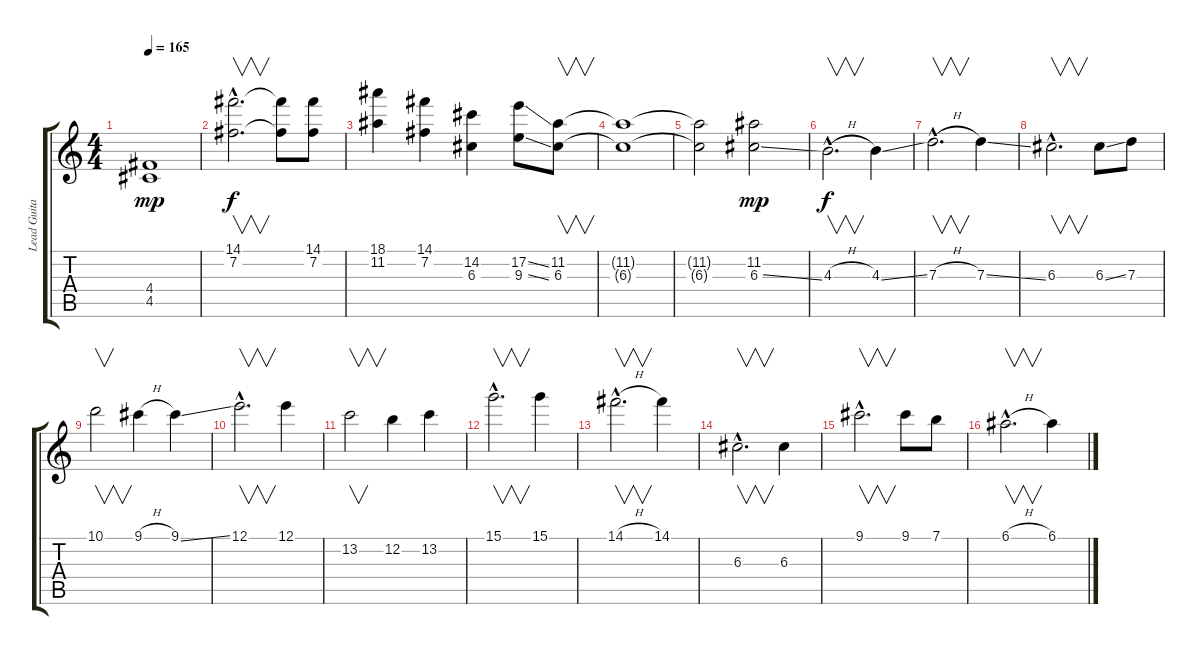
\track ("Lead Guitar 2" "Lead Guita") {instrument overdrivenguitar}
\staff {score tabs}
\tuning (E4 B3 G3 D3 A2 E2) {hide}
\ts (4 4)
\tempo 165
\clef g2
\ks c
(4.4 4.5).1{dy mp} |
(14.1{hac} 7.2{hac}).2{v d dy f} (14.1{t} 7.2{t}).8 (14.1 7.2).8 |
(18.1 11.2).4 (14.1 7.2).4 (14.2 6.3).4 (17.2{ss} 9.3{ss}).8 (11.2 6.3).8{v} |
(11.2{t} 6.3{t}).1 |
(11.2{t} 6.3{t}).2 (11.2 6.3{ss}).2{dy mp} |
4.3{h hac}.2{v d dy f} 4.3{ss}.4 |
7.3{h hac}.2{v d} 7.3{ss}.4 |
6.3{hac}.2{v d} 6.3{ss}.8 7.3.8 |
10.1.2{v} 9.1{h}.4 9.1{ss}.4 |
12.1{hac}.2{v d} 12.1.4 |
13.2.2{v} 12.2.4 13.2.4 |
15.1{hac}.2{v d} 15.1.4 |
14.1{h hac}.2{v d} 14.1.4 |
6.3{hac}.2{v d} 6.3.4 |
9.1{hac}.2{v d} 9.1.8 7.1.8 |
6.1{h hac}.2{v d} 6.1.4
